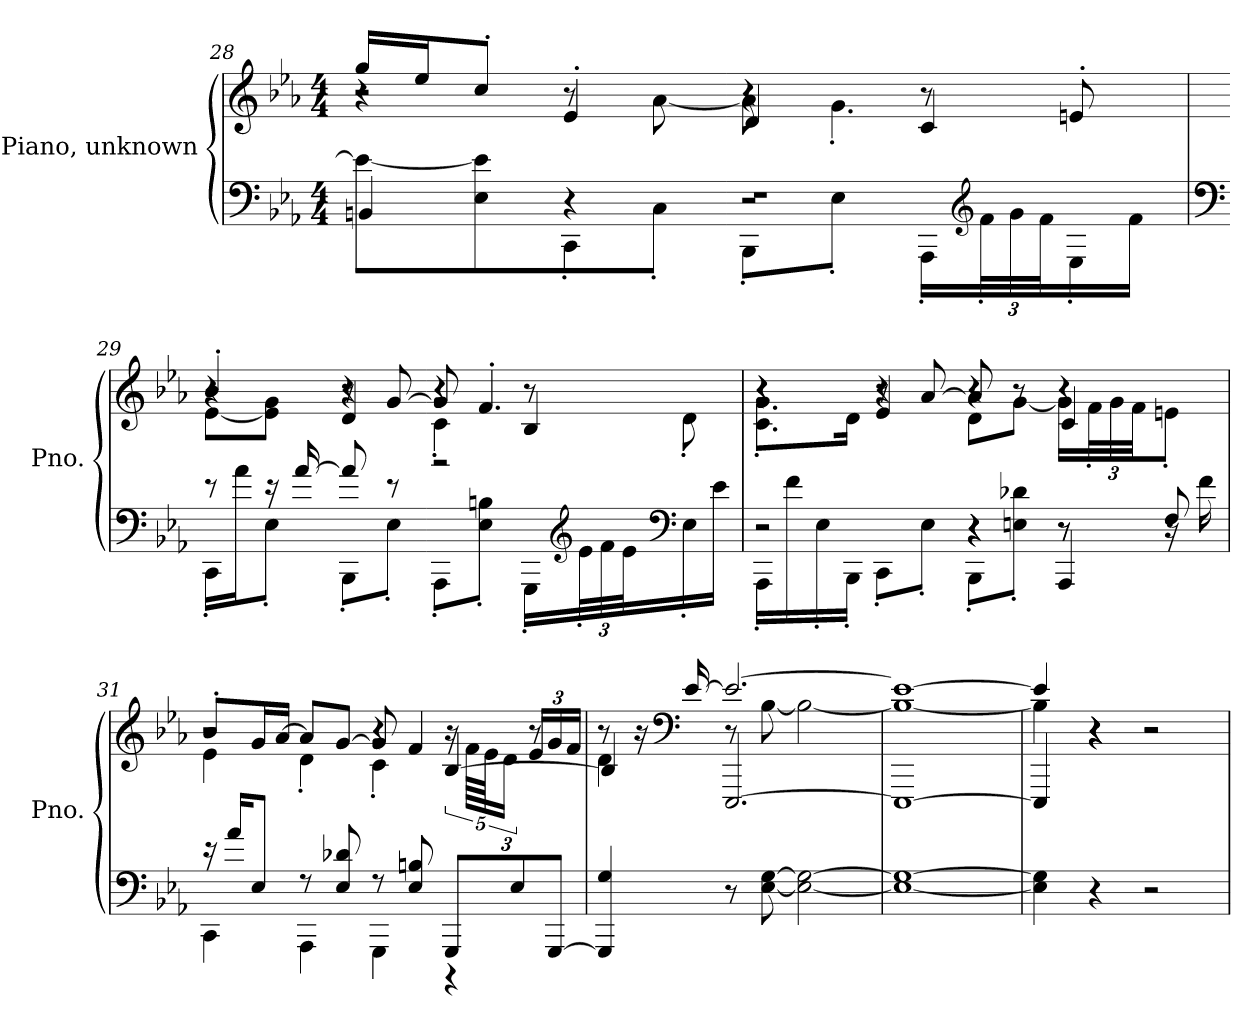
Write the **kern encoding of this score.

**kern	**kern
*part1	*part1
*staff2	*staff1
*I"Piano, unknown	*
*I'Pno.	*
*clefF4	*clefG2
*k[b-e-a-]	*k[b-e-a-]
*M4/4	*M4/4
=28	=28
*^	*^
*	*^	*	*^
1r	8e-\L_	4BBn/	16gg/LL	4r	2r
.	.	.	16ee-/J	.	.
.	8E-\ 8e-\]	.	8cc'/J	.	.
.	8CC'\	4r	4e-'/	8r	.
.	8C'\J	.	.	[8a-\	.
.	8BBB-'\L	2r	4r	8a-\]	4d/
.	8E-'\J	.	.	4.g'\	.
.	16AAA-'\LL	.	8r	.	4c/
*clefG2	*	*	*	*	*
*	*Xbrackettup	*	*	*	*
.	48f'\L	.	.	.	.
.	48g\	.	.	.	.
.	48f\J	.	.	.	.
.	16E-'\	.	8en'/	.	.
.	16f\JJ	.	.	.	.
*v	*v	*v	*	*	*
!!LO:LB:g=z	!!	!!
=29	=29	=29	=29
*clefF4	*	*	*
*^	*	*	*
8r	16CC'\LL	4r	[8e-\L	4b-'/
.	16a-\J	.	.	.
16r	8E-'\J	.	8e-\] 8g\J	.
[16a-/	.	.	.	.
8a-/]	8BBB-'\L	8r	4r	4d/
8r	8E-'\J	[8g/	.	.
2r	8AAA-'\L	8g/]	4c'\	4r
.	8E-\' 8Bn\'J	4.f'/	.	.
.	16GGG'\LL	.	8r	4B-/
*clefG2	*	*	*	*
.	48e-'\L	.	.	.
.	48f\	.	.	.
.	48e-\J	.	.	.
*clefF4	*	*	*	*
.	16E-'\	.	8d'\	.
.	16e-\JJ	.	.	.
=30	=30	=30	=30	=30
*	*^	*	*	*
2r	16AAA-'\LL	2r	4r	8.c\' 8.g\'L	4r
.	16f\	.	.	.	.
.	16E-'\	.	.	.	.
.	16BBB-'\JJ	.	.	16d\Jk	.
.	8CC'\L	.	8r	4r	4e-/
.	8E-'\J	.	[8a-/	.	.
4r	8BBB-'\L	4r	8a-/]	8d\L	4r
.	8En\' 8d-X\'J	.	8r	[8g\J	.
8r	8r	4AAA-/	4r	16g\LL]	4c/
*	*	*	*	*Xbrackettup	*
.	.	.	.	48f'\L	.
.	.	.	.	48g\	.
.	.	.	.	48f\JJ	.
8F/	16r	.	.	8en'\J	.
.	16f\	.	.	.	.
*	*v	*v	*	*	*
!!LO:PB:g=z	!!	!!
=31	=31	=31	=31	=31
16r	4CC\	8b-'/L	4e-\	2r
16a-/KL	.	.	.	.
8E-/J	.	16g/L	.	.
.	.	[16a-/JJ	.	.
8r	4AAA-\	8a-/L]	4d'\	.
8E-/ 8d-X/	.	[8g/J	.	.
8r	4GGG\	8g/]	4c'\	4r
8E-/ 8Bn/	.	4f/	.	.
*	*	*	*brackettup	*
12GGG/L	4r	.	20r	[4B-/
.	.	.	80f\LLLL	.
.	.	.	80e-\JJ	.
.	.	.	20d\JJ	.
12E-/	.	.	.	.
*	*	*Xbrackettup	*	*
.	.	24e-/LL	8r	.
[12GGG/J	.	24g/	.	.
.	.	24f/JJ	.	.
*v	*v	*	*	*
=32	=32	=32	=32
4GGG/] 4G/	8r	4d\	4B-/]
.	16r	.	.
*	*clefF4	*	*
.	[16e-/	.	.
8r	2.e-/_	8r	[2.EEE-/
[8E-\ [8G\	.	[8B-\	.
2E-\_ 2G\_	.	2B-\_	.
=33	=33	=33	=33
1E-_ 1G_	1e-_	1B-_	1EEE-_
=34	=34	=34	=34
4E-\] 4G\]	4e-/]	4B-\]	4EEE-/]
4r	4r	4r	4r
2r	2r	2r	2r
*	*v	*v	*v
=	=
*-	*-
